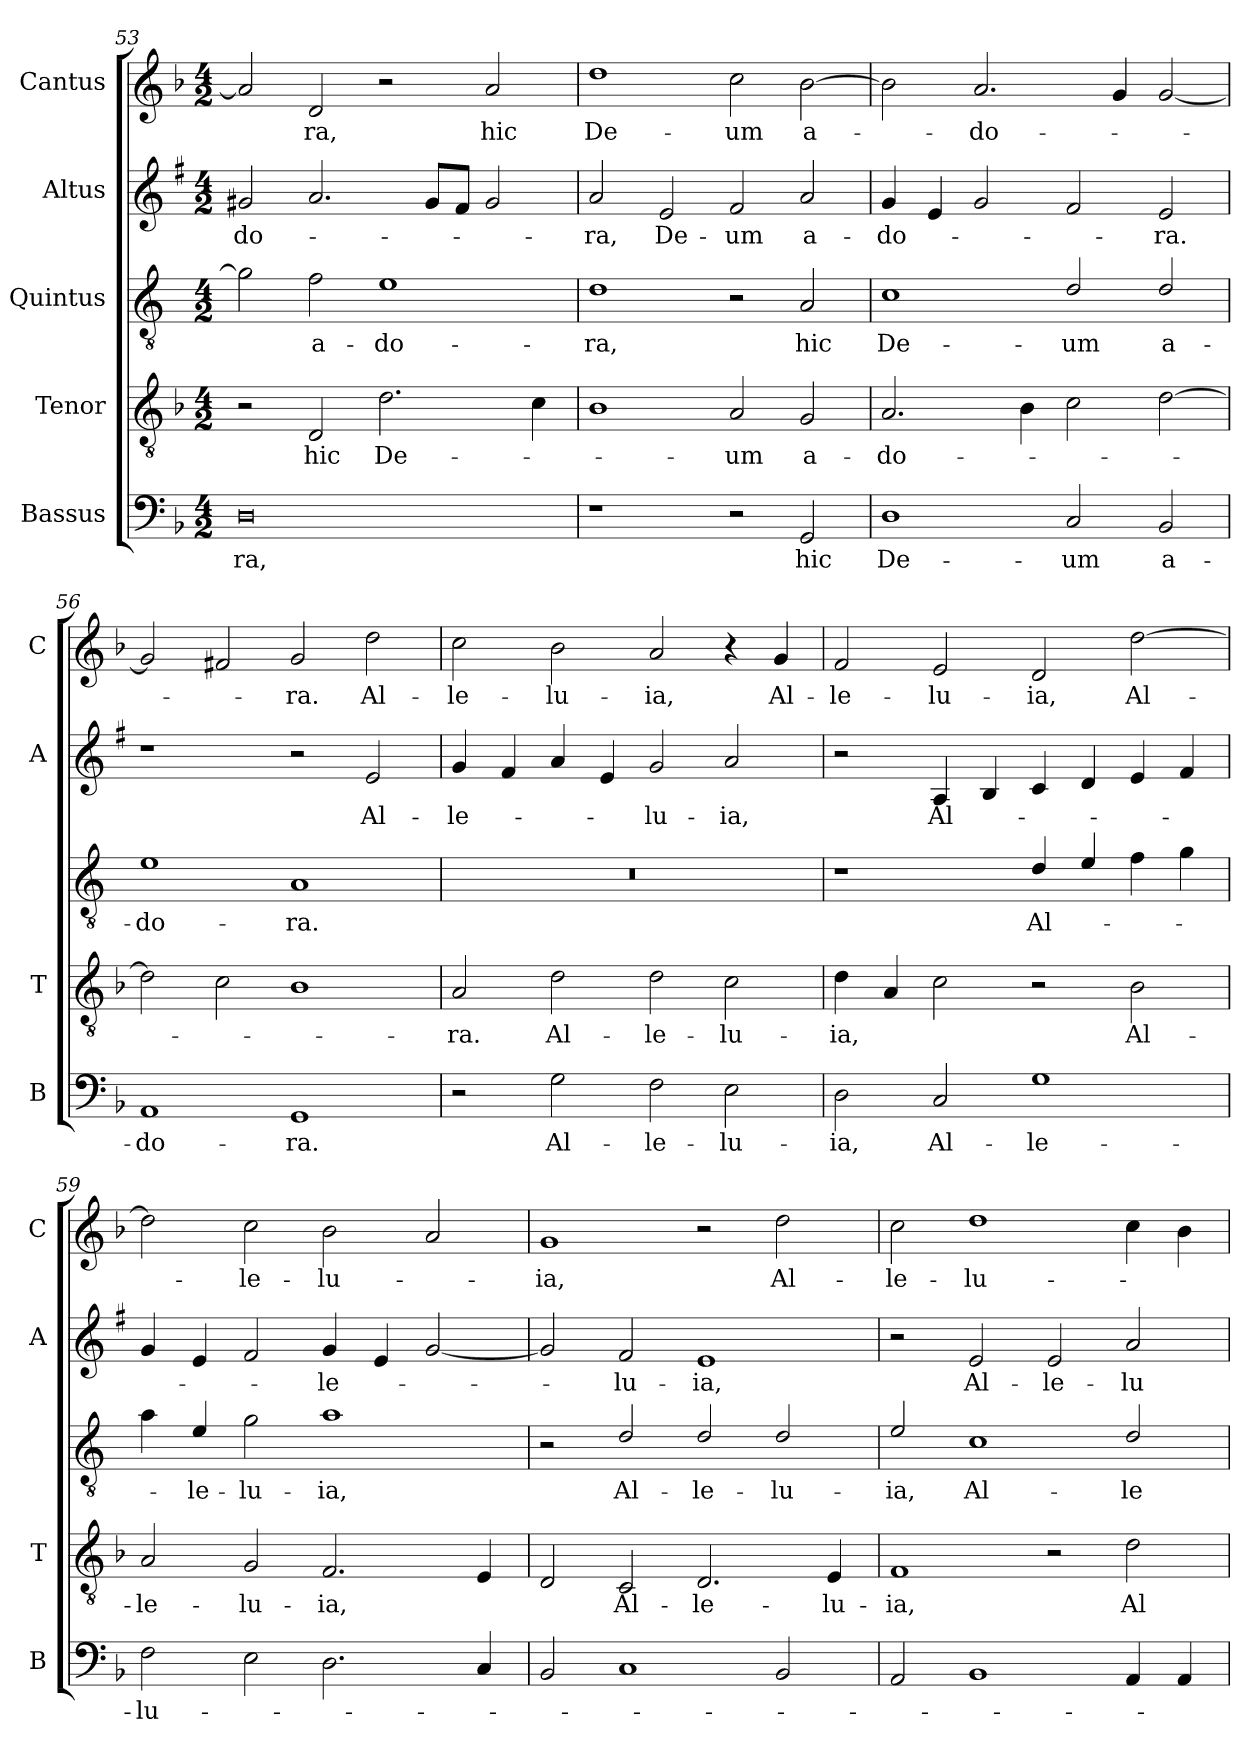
**kern	**text	**kern	**text	**kern	**text	**kern	**text	**kern	**text
*part5	*part5	*part4	*part4	*part3	*part3	*part2	*part2	*part1	*part1
*staff5	*staff5	*staff4	*staff4	*staff3	*staff3	*staff2	*staff2	*staff1	*staff1
*I"Bassus	*	*I"Tenor	*	*I"Quintus	*	*I"Altus	*	*I"Cantus	*
*I'B	*	*I'T	*	*	*	*I'A	*	*I'C	*
!!LO:PB:g=z
*clefF4	*	*clefGv2	*	*clefGv2	*	*clefG2	*	*clefG2	*
*	*	*	*	*ITrd4c7	*	*ITrd1c2	*	*	*
*k[b-]	*	*k[b-]	*	*k[b-]	*	*k[b-]	*	*k[b-]	*
*F:	*	*F:	*	*F:	*	*F:	*	*F:	*
*M4/2	*	*M4/2	*	*M4/2	*	*M4/2	*	*M4/2	*
=53	=53	=53	=53	=53	=53	=53	=53	=53	=53
!	!LO:LY:b	!	!	!	!	!	!LO:LY:b	!	!
0D	-ra,	2r	.	2c\]	.	2f#X/	-do-	2a/]	.
!	!	!	!LO:LY:b	!	!LO:LY:b	!	!	!	!LO:LY:b
.	.	2D/	hic	2B-\	a-	2.g/	.	2d/	-ra,
!	!	!	!LO:LY:b	!	!LO:LY:b	!	!	!	!
.	.	2.d\	De-	1A	-do-	.	.	2r	.
.	.	.	.	.	.	8f#/L	.	.	.
.	.	.	.	.	.	8e/J	.	.	.
!	!	!	!	!	!	!	!	!	!LO:LY:b
.	.	.	.	.	.	2f#/	.	2a/	hic
.	.	4c\	.	.	.	.	.	.	.
=54	=54	=54	=54	=54	=54	=54	=54	=54	=54
!	!	!	!	!	!LO:LY:b	!	!LO:LY:b	!	!LO:LY:b
1r	.	1B-	.	1G	-ra,	2g/	-ra,	1dd	De-
!	!	!	!	!	!	!	!LO:LY:b	!	!
.	.	.	.	.	.	2d/	De-	.	.
!	!	!	!LO:LY:b	!	!	!	!LO:LY:b	!	!LO:LY:b
2r	.	2A/	-um	2r	.	2e/	-um	2cc\	-um
!	!LO:LY:b	!	!LO:LY:b	!	!LO:LY:b	!	!LO:LY:b	!	!LO:LY:b
2GG/	hic	2G/	a-	2D/	hic	2g/	a-	[2b-\	a-
=55	=55	=55	=55	=55	=55	=55	=55	=55	=55
!	!LO:LY:b	!	!LO:LY:b	!	!LO:LY:b	!	!LO:LY:b	!	!
1D	De-	2.A/	-do-	1F	De-	4f/	-do-	2b-\]	.
.	.	.	.	.	.	4d/	.	.	.
!	!	!	!	!	!	!	!	!	!LO:LY:b
.	.	.	.	.	.	2f/	.	2.a/	-do-
.	.	4B-\	.	.	.	.	.	.	.
!	!LO:LY:b	!	!	!	!LO:LY:b	!	!	!	!
2C/	-um	2c\	.	2G/	-um	2e/	.	.	.
.	.	.	.	.	.	.	.	4g/	.
!	!LO:LY:b	!	!	!	!LO:LY:b	!	!LO:LY:b	!	!
2BB-/	a-	[2d\	.	2G/	a-	2d/	-ra.	[2g/	.
=56	=56	=56	=56	=56	=56	=56	=56	=56	=56
!	!LO:LY:b	!	!	!	!LO:LY:b	!	!	!	!
1AA	-do-	2d\]	.	1A	-do-	1r	.	2g/]	.
.	.	2c\	.	.	.	.	.	2f#X/	.
!	!LO:LY:b	!	!	!	!LO:LY:b	!	!	!	!LO:LY:b
1GG	-ra.	1B-	.	1D	-ra.	2r	.	2g/	-ra.
!	!	!	!	!	!	!	!LO:LY:b	!	!LO:LY:b
.	.	.	.	.	.	2d/	Al-	2dd\	Al-
=57	=57	=57	=57	=57	=57	=57	=57	=57	=57
!	!	!	!LO:LY:b	!	!	!	!LO:LY:b	!	!LO:LY:b
2r	.	2A/	-ra.	0r	.	4f/	-le-	2cc\	-le-
.	.	.	.	.	.	4e/	.	.	.
!	!LO:LY:b	!	!LO:LY:b	!	!	!	!	!	!LO:LY:b
2G\	Al-	2d\	Al-	.	.	4g/	.	2b-\	-lu-
.	.	.	.	.	.	4d/	.	.	.
!	!LO:LY:b	!	!LO:LY:b	!	!	!	!LO:LY:b	!	!LO:LY:b
2F\	-le-	2d\	-le-	.	.	2f/	-lu-	2a/	-ia,
!	!LO:LY:b	!	!LO:LY:b	!	!	!	!LO:LY:b	!	!
2E\	-lu-	2c\	-lu-	.	.	2g/	-ia,	4r	.
!	!	!	!	!	!	!	!	!	!LO:LY:b
.	.	.	.	.	.	.	.	4g/	Al-
=58	=58	=58	=58	=58	=58	=58	=58	=58	=58
!	!LO:LY:b	!	!LO:LY:b	!	!	!	!	!	!LO:LY:b
2D\	-ia,	4d\	-ia,	1r	.	2r	.	2f/	-le-
.	.	4A/	.	.	.	.	.	.	.
!	!LO:LY:b	!	!	!	!	!	!LO:LY:b	!	!LO:LY:b
2C/	Al-	2c\	.	.	.	4G/	Al-	2e/	-lu-
.	.	.	.	.	.	4A/	.	.	.
!	!LO:LY:b	!	!	!	!LO:LY:b	!	!	!	!LO:LY:b
1G	-le-	2r	.	4G/	Al-	4B-/	.	2d/	-ia,
.	.	.	.	4A/	.	4c/	.	.	.
!	!	!	!LO:LY:b	!	!	!	!	!	!LO:LY:b
.	.	2B-\	Al-	4B-\	.	4d/	.	[2dd\	Al-
.	.	.	.	4c\	.	4e/	.	.	.
!!LO:LB:g=z
=59	=59	=59	=59	=59	=59	=59	=59	=59	=59
!	!LO:LY:b	!	!LO:LY:b	!	!	!	!	!	!
2F\	-lu-	2A/	-le-	4d\	.	4f/	.	2dd\]	.
!	!	!	!	!	!LO:LY:b	!	!	!	!
.	.	.	.	4A/	-le-	4d/	.	.	.
!	!	!	!LO:LY:b	!	!LO:LY:b	!	!	!	!LO:LY:b
2E\	.	2G/	-lu-	2c\	-lu-	2e/	.	2cc\	-le-
!	!	!	!LO:LY:b	!	!LO:LY:b	!	!LO:LY:b	!	!LO:LY:b
2.D\	.	2.F/	-ia,	1d	-ia,	4f/	-le-	2b-\	-lu-
.	.	.	.	.	.	4d/	.	.	.
.	.	.	.	.	.	[2f/	.	2a/	.
4C/	.	4E/	.	.	.	.	.	.	.
=60	=60	=60	=60	=60	=60	=60	=60	=60	=60
!	!	!	!	!	!	!	!	!	!LO:LY:b
2BB-/	.	2D/	.	2r	.	2f/]	.	1g	-ia,
!	!	!	!LO:LY:b	!	!LO:LY:b	!	!LO:LY:b	!	!
1C	.	2C/	Al-	2G/	Al-	2e/	-lu-	.	.
!	!	!	!LO:LY:b	!	!LO:LY:b	!	!LO:LY:b	!	!
.	.	2.D/	-le-	2G/	-le-	1d	-ia,	2r	.
!	!	!	!	!	!LO:LY:b	!	!	!	!LO:LY:b
2BB-/	.	.	.	2G/	-lu-	.	.	2dd\	Al-
!	!	!	!LO:LY:b	!	!	!	!	!	!
.	.	4E/	-lu-	.	.	.	.	.	.
=61	=61	=61	=61	=61	=61	=61	=61	=61	=61
!	!	!	!LO:LY:b	!	!LO:LY:b	!	!	!	!LO:LY:b
2AA/	.	1F	-ia,	2A/	-ia,	2r	.	2cc\	-le-
!	!	!	!	!	!LO:LY:b	!	!LO:LY:b	!	!LO:LY:b
1BB-	.	.	.	1F	Al-	2d/	Al-	1dd	-lu-
!	!	!	!	!	!	!	!LO:LY:b	!	!
.	.	2r	.	.	.	2d/	-le-	.	.
!	!	!	!LO:LY:b	!	!LO:LY:b	!	!LO:LY:b	!	!
4AA/	.	2d\	Al-	2G/	-le-	2g/	-lu-	4cc\	.
4AA/	.	.	.	.	.	.	.	4b-\	.
=	=	=	=	=	=	=	=	=	=
*-	*-	*-	*-	*-	*-	*-	*-	*-	*-
